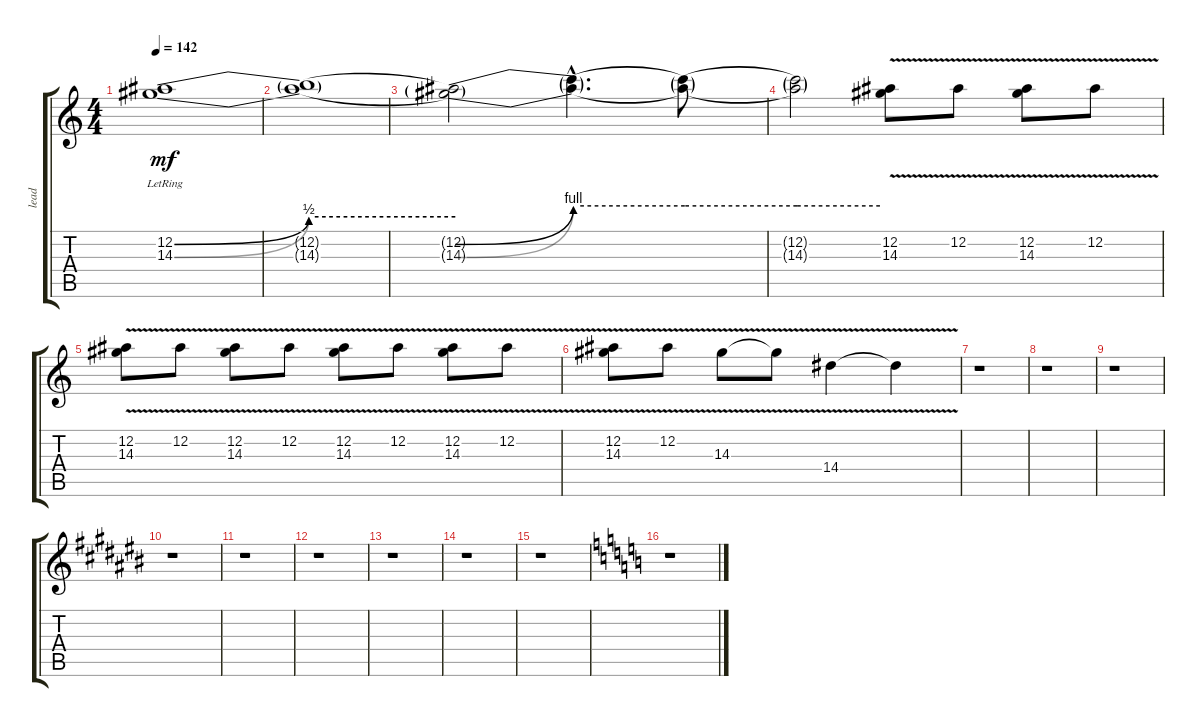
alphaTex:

\track ("lead" "lead") {instrument distortionguitar}
\staff {score tabs}
\tuning (Eb4 Bb3 Gb3 Db3 Ab2 Eb2) {hide}
\ts (4 4)
\tempo 142
\clef g2
\ks c
(12.2{be (bend 0 0 60 2) lr} 14.3{be (bend 0 0 60 2) lr}).1{dy mf} |
(12.2{be (hold 0 2 60 2) t} 14.3{be (hold 0 2 60 2) t}).1 |
(12.2{be (bend 0 0 60 4) t} 14.3{be (bend 0 0 60 4) t}).2 (12.2{be (hold 0 4 60 4) hac t} 14.3{be (hold 0 4 60 4) hac t}).4{d} (12.2{be (hold 0 4 60 4) t} 14.3{be (hold 0 4 60 4) t}).8 |
(12.2{be (hold 0 4 60 4) t} 14.3{be (hold 0 4 60 4) t}).2 (12.2{v} 14.3{v}).8 12.2{v}.8 (12.2{v} 14.3{v}).8 12.2{v}.8 |
(12.2{v} 14.3{v}).8 12.2{v}.8 (12.2{v} 14.3{v}).8 12.2{v}.8 (12.2{v} 14.3{v}).8 12.2{v}.8 (12.2{v} 14.3{v}).8 12.2{v}.8 |
(12.2{v} 14.3{v}).8 12.2{v}.8 14.3{v}.8 14.3{v t}.8 14.4{v}.4 14.4{v t}.4 |
r.1 |
r.1 |
r.1 |
\ks a#minor
r.1 |
r.1 |
r.1 |
\ks c#
r.1 |
\ks a#minor
r.1 |
r.1 |
\ks c
r.1
